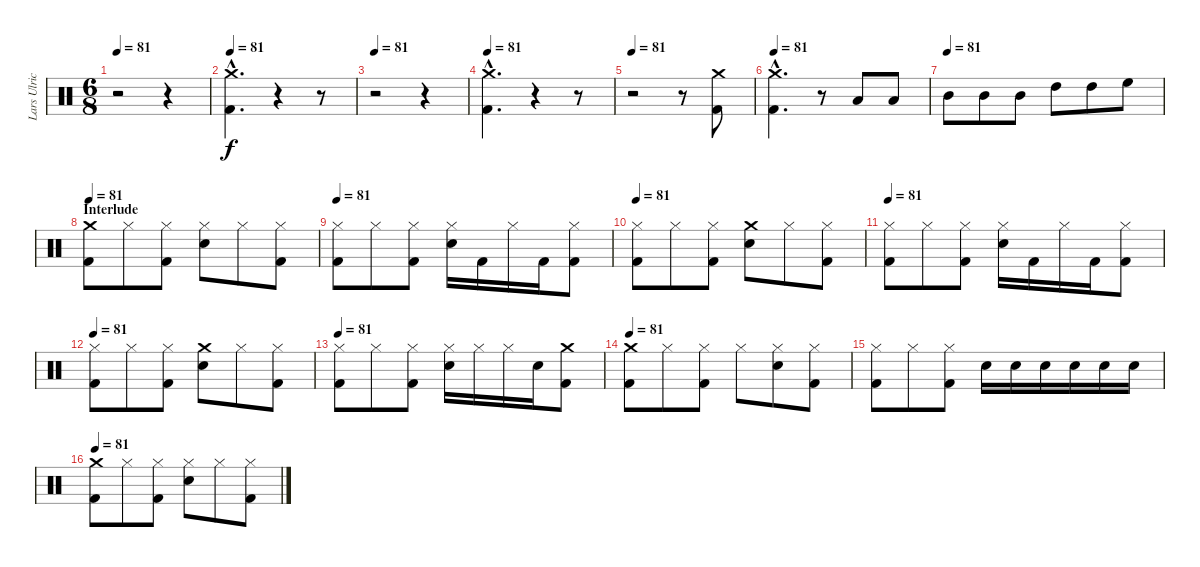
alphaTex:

\track ("Lars Ulrich" "Lars Ulric") {instrument percussion}
\staff {score}
\articulation defaults
\ts (6 8)
\tempo 81
\clef neutral
\ks c
r.2{dy f} r.4 |
\tempo 81
("Kick (hit) 2"{hac} "Crash medium (hit)"{hac}).4{d} r.4 r.8 |
\tempo 81
r.2 r.4 |
\tempo 81
("Crash medium (hit)"{hac} "Kick (hit) 2"{hac}).4{d} r.4 r.8 |
\tempo 81
r.2 r.8 ("Kick (hit) 2" "Crash medium (hit)").8 |
\tempo 81
("Kick (hit) 2"{hac} "Crash medium (hit)"{hac}).4{d} r.8 "Low Tom (hit)".8 "Low Tom (hit)".8 |
\tempo (81)
"Mid Tom (hit)".8 "Mid Tom (hit)".8 "Mid Tom (hit)".8 "High Tom (hit)".8 "High Tom (hit)".8 "High Floor Tom (hit)".8 |
\section ("" "Interlude")
\tempo 81
("Kick (hit) 2" "Crash medium (hit)").8 "Hi-Hat (closed)".8 ("Kick (hit) 2" "Hi-Hat (closed)").8 ("Hi-Hat (closed)" "Snare (hit) 2").8 "Hi-Hat (closed)".8 ("Kick (hit) 2" "Hi-Hat (closed)").8 |
\tempo 81
("Hi-Hat (closed)" "Kick (hit) 2").8 "Hi-Hat (closed)".8 ("Kick (hit) 2" "Hi-Hat (closed)").8 ("Hi-Hat (closed)" "Snare (hit) 2").16 "Kick (hit) 2".16 "Hi-Hat (closed)".16 "Kick (hit) 2".16 ("Kick (hit) 2" "Hi-Hat (closed)").8 |
\tempo 81
("Hi-Hat (closed)" "Kick (hit) 2").8 "Hi-Hat (closed)".8 ("Hi-Hat (closed)" "Kick (hit) 2").8 ("Crash medium (hit)" "Snare (hit) 2").8 "Hi-Hat (closed)".8 ("Kick (hit) 2" "Hi-Hat (closed)").8 |
\tempo 81
("Hi-Hat (closed)" "Kick (hit) 2").8 "Hi-Hat (closed)".8 ("Kick (hit) 2" "Hi-Hat (closed)").8 ("Hi-Hat (closed)" "Snare (hit) 2").16 "Kick (hit) 2".16 "Hi-Hat (closed)".16 "Kick (hit) 2".16 ("Kick (hit) 2" "Hi-Hat (closed)").8 |
\tempo 81
("Hi-Hat (closed)" "Kick (hit) 2").8 "Hi-Hat (closed)".8 ("Hi-Hat (closed)" "Kick (hit) 2").8 ("Crash medium (hit)" "Snare (hit) 2").8 "Hi-Hat (closed)".8 ("Kick (hit) 2" "Hi-Hat (closed)").8 |
\tempo 81
("Kick (hit) 2" "Hi-Hat (closed)").8 "Hi-Hat (closed)".8 ("Kick (hit) 2" "Hi-Hat (closed)").8 ("Hi-Hat (closed)" "Snare (hit) 2").16 "Hi-Hat (closed)".16 "Hi-Hat (closed)".16 "Snare (hit) 2".16 ("Crash medium (hit)" "Kick (hit) 2").8 |
\tempo 81
("Kick (hit) 2" "Crash medium (hit)").8 "Hi-Hat (closed)".8 ("Kick (hit) 2" "Hi-Hat (closed)").8 "Hi-Hat (closed)".8 ("Snare (hit) 2" "Hi-Hat (closed)").8 ("Kick (hit) 2" "Hi-Hat (closed)").8 |
("Hi-Hat (closed)" "Kick (hit) 2").8 "Hi-Hat (closed)".8 ("Hi-Hat (closed)" "Kick (hit) 2").8 "Snare (hit) 2".16 "Snare (hit) 2".16 "Snare (hit) 2".16 "Snare (hit) 2".16 "Snare (hit) 2".16 "Snare (hit) 2".16 |
\tempo 81
("Crash medium (hit)" "Kick (hit) 2").8 "Hi-Hat (closed)".8 ("Kick (hit) 2" "Hi-Hat (closed)").8 ("Snare (hit) 2" "Hi-Hat (closed)").8 "Hi-Hat (closed)".8 ("Kick (hit) 2" "Hi-Hat (closed)").8
